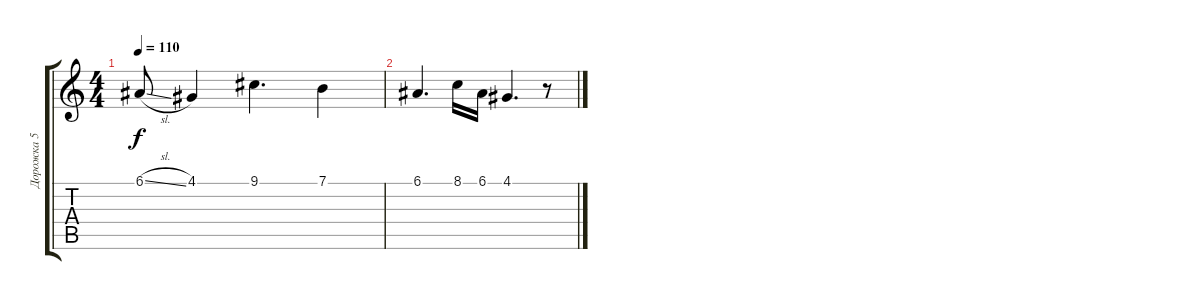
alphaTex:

\track ("Дорожка 5" "Дорожка 5") {instrument lead6voice}
\staff {score tabs}
\tuning (E4 B3 G3 D3 A2 E2) {hide}
\ts (4 4)
\tempo 110
\clef g2
\ks c
6.1{sl}.8{dy f} 4.1.4 9.1.4{d} 7.1.4 |
6.1.4{d} 8.1.16 6.1.16 4.1.4{d} r.8
